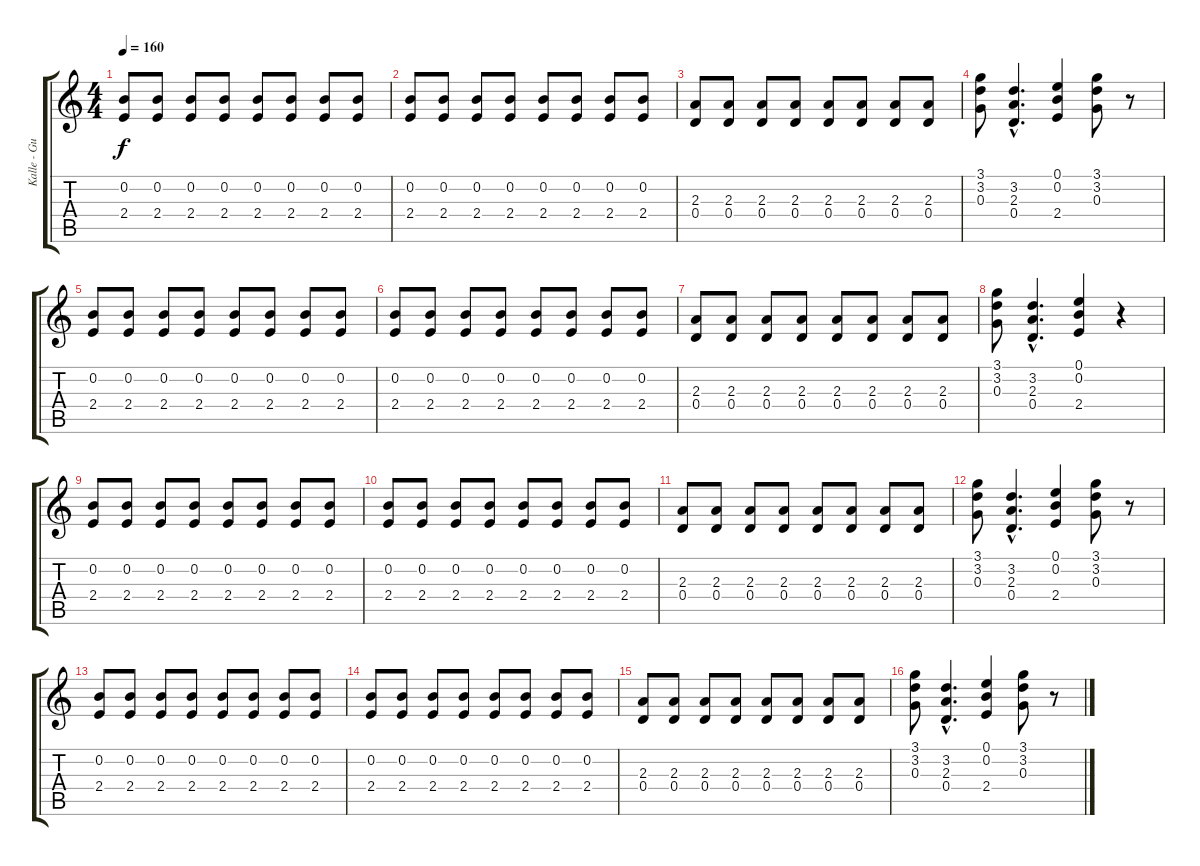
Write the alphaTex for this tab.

\track ("Kalle - Guitar 2" "Kalle - Gu") {instrument distortionguitar}
\staff {score tabs}
\tuning (E4 B3 G3 D3 A2 E2) {hide}
\ts (4 4)
\tempo 160
\clef g2
\ks c
(0.2 2.4).8{dy f} (0.2 2.4).8 (0.2 2.4).8 (0.2 2.4).8 (0.2 2.4).8 (0.2 2.4).8 (0.2 2.4).8 (0.2 2.4).8 |
(0.2 2.4).8 (0.2 2.4).8 (0.2 2.4).8 (0.2 2.4).8 (0.2 2.4).8 (0.2 2.4).8 (0.2 2.4).8 (0.2 2.4).8 |
(2.3 0.4).8 (2.3 0.4).8 (2.3 0.4).8 (2.3 0.4).8 (2.3 0.4).8 (2.3 0.4).8 (2.3 0.4).8 (2.3 0.4).8 |
(3.1 3.2 0.3).8 (3.2{hac} 2.3{hac} 0.4{hac}).4{d} (0.1 0.2 2.4).4 (3.1 3.2 0.3).8 r.8 |
(0.2 2.4).8 (0.2 2.4).8 (0.2 2.4).8 (0.2 2.4).8 (0.2 2.4).8 (0.2 2.4).8 (0.2 2.4).8 (0.2 2.4).8 |
(0.2 2.4).8 (0.2 2.4).8 (0.2 2.4).8 (0.2 2.4).8 (0.2 2.4).8 (0.2 2.4).8 (0.2 2.4).8 (0.2 2.4).8 |
(2.3 0.4).8 (2.3 0.4).8 (2.3 0.4).8 (2.3 0.4).8 (2.3 0.4).8 (2.3 0.4).8 (2.3 0.4).8 (2.3 0.4).8 |
(3.1 3.2 0.3).8 (3.2{hac} 2.3{hac} 0.4{hac}).4{d} (0.1 0.2 2.4).4 r.4 |
(0.2 2.4).8 (0.2 2.4).8 (0.2 2.4).8 (0.2 2.4).8 (0.2 2.4).8 (0.2 2.4).8 (0.2 2.4).8 (0.2 2.4).8 |
(0.2 2.4).8 (0.2 2.4).8 (0.2 2.4).8 (0.2 2.4).8 (0.2 2.4).8 (0.2 2.4).8 (0.2 2.4).8 (0.2 2.4).8 |
(2.3 0.4).8 (2.3 0.4).8 (2.3 0.4).8 (2.3 0.4).8 (2.3 0.4).8 (2.3 0.4).8 (2.3 0.4).8 (2.3 0.4).8 |
(3.1 3.2 0.3).8 (3.2{hac} 2.3{hac} 0.4{hac}).4{d} (0.1 0.2 2.4).4 (3.1 3.2 0.3).8 r.8 |
(0.2 2.4).8 (0.2 2.4).8 (0.2 2.4).8 (0.2 2.4).8 (0.2 2.4).8 (0.2 2.4).8 (0.2 2.4).8 (0.2 2.4).8 |
(0.2 2.4).8 (0.2 2.4).8 (0.2 2.4).8 (0.2 2.4).8 (0.2 2.4).8 (0.2 2.4).8 (0.2 2.4).8 (0.2 2.4).8 |
(2.3 0.4).8 (2.3 0.4).8 (2.3 0.4).8 (2.3 0.4).8 (2.3 0.4).8 (2.3 0.4).8 (2.3 0.4).8 (2.3 0.4).8 |
(3.1 3.2 0.3).8 (3.2{hac} 2.3{hac} 0.4{hac}).4{d} (0.1 0.2 2.4).4 (3.1 3.2 0.3).8 r.8
